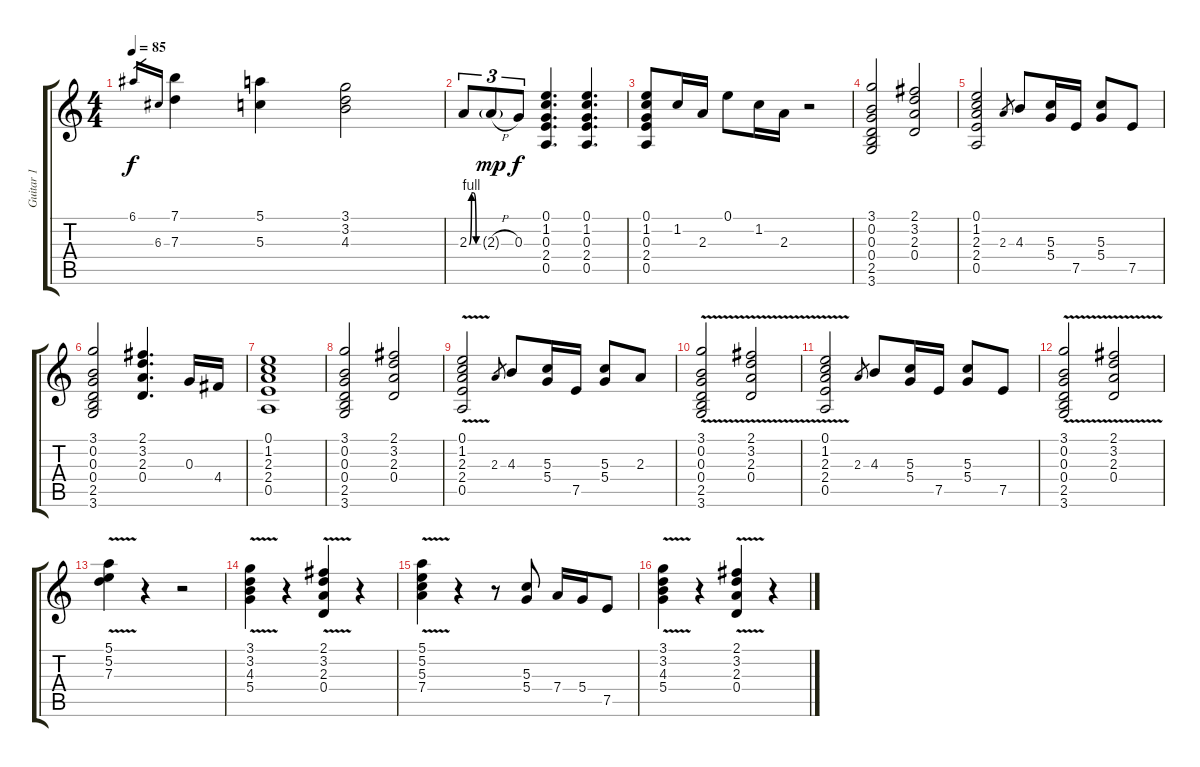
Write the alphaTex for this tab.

\track ("Guitar 1" "Guitar 1") {instrument electricguitarclean}
\staff {score tabs}
\tuning (E4 B3 G3 D3 A2 E2) {hide}
\ts (4 4)
\tempo 85
\clef g2
\ks c
6.1.16{gr dy f instrument electricguitarclean} 6.3.16{gr} (7.1 7.3).4 (5.1 5.3).4 (3.1 3.2 4.3).2 |
2.3{be (custom 0 0 15 4 30 4 45 0 60 0)}.8{tu (3 2)} 2.3{h g}.8{tu (3 2) dy mp} 0.3.8{tu (3 2) dy f} (0.1 1.2 0.3 2.4 0.5).4{d} (0.1 1.2 0.3 2.4 0.5).4{d} |
(0.1 1.2 0.3 2.4 0.5).8 1.2.16 2.3.16 0.1.8 1.2.16 2.3.16 r.2 |
(3.1 0.2 0.3 0.4 2.5 3.6).2 (2.1 3.2 2.3 0.4).2 |
(0.1 1.2 2.3 2.4 0.5).2 2.3.8{gr} 4.3.8 (5.3 5.4).16 7.5.16 (5.3 5.4).8 7.5.8 |
(3.1 0.2 0.3 0.4 2.5 3.6).2 (2.1 3.2 2.3 0.4).4{d} 0.3.16 4.4.16 |
(0.1 1.2 2.3 2.4 0.5).1 |
(3.1 0.2 0.3 0.4 2.5 3.6).2 (2.1 3.2 2.3 0.4).2 |
(0.1{v} 1.2{v} 2.3{v} 2.4{v} 0.5{v}).2 2.3.8{gr} 4.3.8 (5.3 5.4).16 7.5.16 (5.3 5.4).8 2.3.8 |
(3.1{v} 0.2{v} 0.3{v} 0.4{v} 2.5{v} 3.6{v}).2 (2.1{v} 3.2{v} 2.3{v} 0.4{v}).2 |
(0.1{v} 1.2{v} 2.3{v} 2.4{v} 0.5{v}).2 2.3.8{gr} 4.3.8 (5.3 5.4).16 7.5.16 (5.3 5.4).8 7.5.8 |
(3.1{v} 0.2{v} 0.3{v} 0.4{v} 2.5{v} 3.6{v}).2 (2.1{v} 3.2{v} 2.3{v} 0.4{v}).2 |
(5.1{v} 5.2{v} 7.3{v}).4 r.4 r.2 |
(3.1{v} 3.2{v} 4.3{v} 5.4{v}).4 r.4 (2.1{v} 3.2{v} 2.3{v} 0.4{v}).4 r.4 |
(5.1{v} 5.2{v} 5.3{v} 7.4{v}).4 r.4 r.8 (5.3 5.4).8 7.4.16 5.4.16 7.5.8 |
(3.1{v} 3.2{v} 4.3{v} 5.4{v}).4 r.4 (2.1{v} 3.2{v} 2.3{v} 0.4{v}).4 r.4
